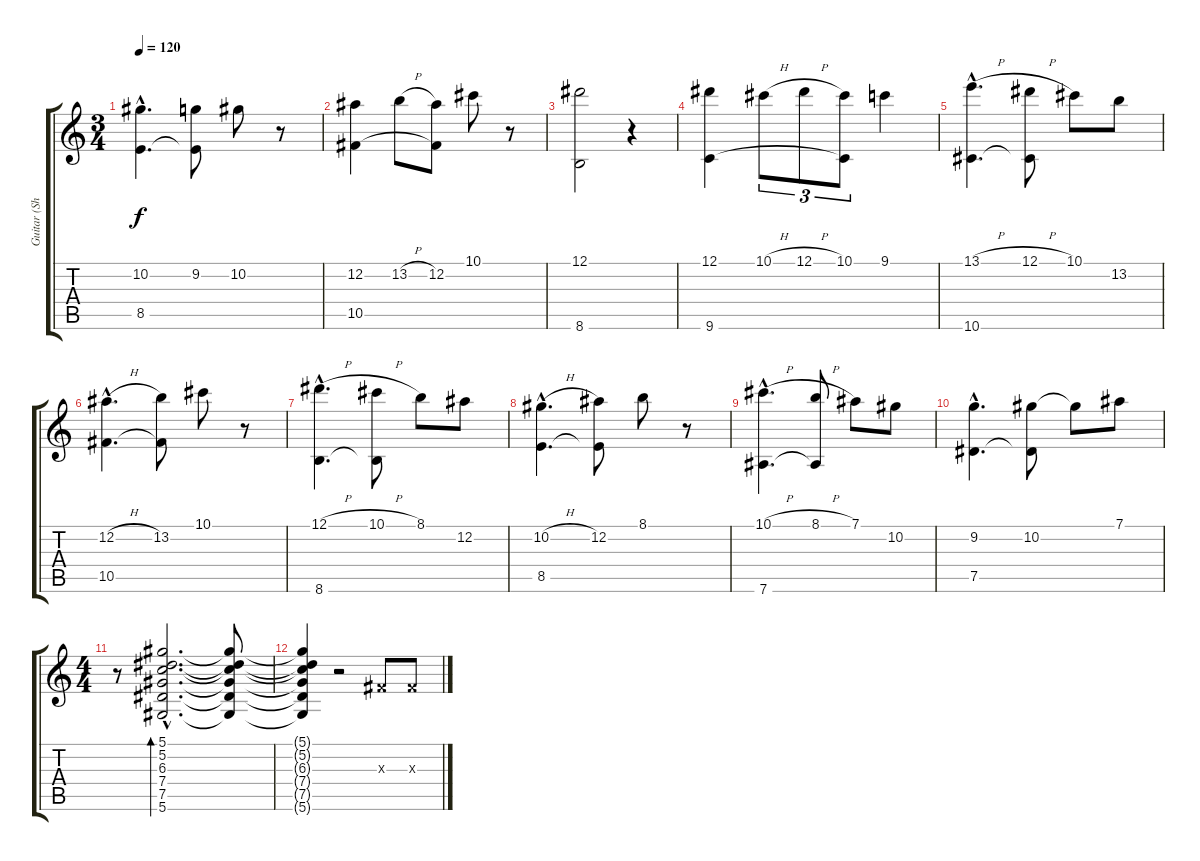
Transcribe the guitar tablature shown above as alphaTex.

\track ("Guitar (SheJa)" "Guitar (Sh") {instrument acousticguitarsteel}
\staff {score tabs}
\tuning (Eb4 Bb3 Gb3 Db3 Ab2 Eb2) {hide}
\ts (3 4)
\tempo 120
\clef g2
\ks c
(10.2{hac} 8.5{hac}).4{d dy f} (9.2 8.5{t}).8 10.2.8 r.8 |
(12.2 10.5).4 13.2{h}.8 (12.2 10.5{t}).8 10.1.8 r.8 |
(12.1 8.6).2 r.4 |
(12.1 9.6).4 10.1{h}.8{tu (3 2)} 12.1{h}.8{tu (3 2)} (10.1 9.6{t}).8{tu (3 2)} 9.1.4 |
(13.1{h hac} 10.6{hac}).4{d} (12.1{h} 10.6{t}).8 10.1.8 13.2.8 |
(12.2{h hac} 10.5{hac}).4{d} (13.2 10.5{t}).8 10.1.8 r.8 |
(12.1{h hac} 8.6{hac}).4{d} (10.1{h} 8.6{t}).8 8.1.8 12.2.8 |
(10.2{h hac} 8.5{hac}).4{d} (12.2 8.5{t}).8 8.1.8 r.8 |
(10.1{h hac} 7.6{hac}).4{d} (8.1{h} 7.6{t}).8 7.1.8 10.2.8 |
(9.2{hac} 7.5{hac}).4{d} (10.2 7.5{t}).8 10.2{t}.8 7.1.8 |
\ts (4 4)
r.8 (5.1{hac} 5.2{hac} 6.3{hac} 7.4{hac} 7.5{hac} 5.6{hac}).2{d bd 480} (5.1{t} 5.2{t} 6.3{t} 7.4{t} 7.5{t} 5.6{t}).8 |
(5.1{t} 5.2{t} 6.3{t} 7.4{t} 7.5{t} 5.6{t}).4 r.2 0.3{x}.8 0.3{x}.8
